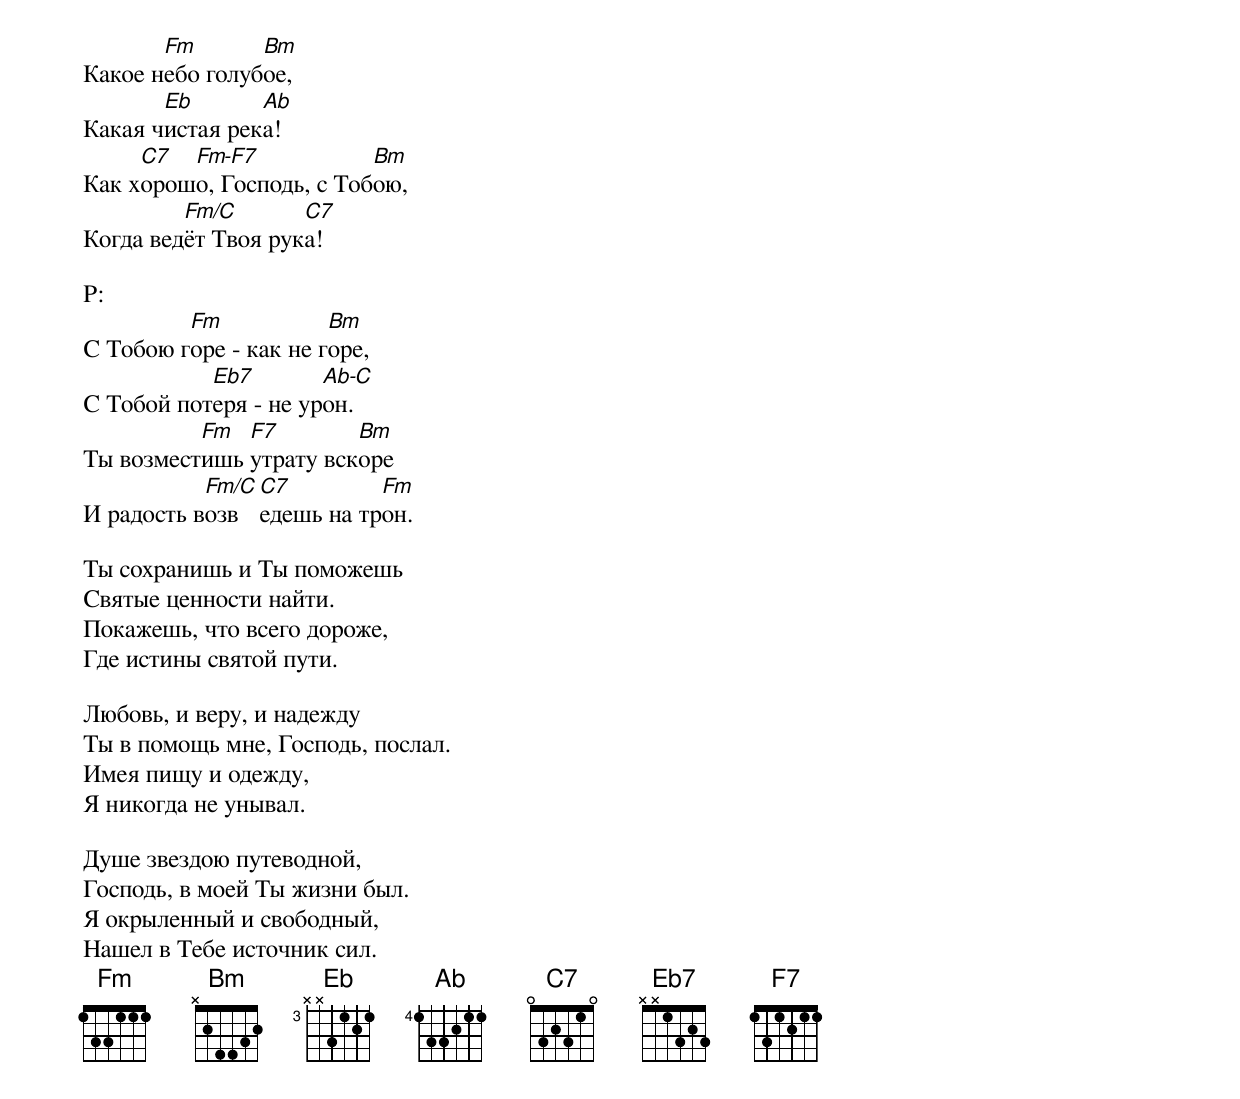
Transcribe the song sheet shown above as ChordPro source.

Какое н[Fm]ебо голуб[Bm]ое,
Какая ч[Eb]истая рек[Ab]а!
Как х[C7]орош[Fm-F7]о, Господь, с Тоб[Bm]ою,
Когда вед[Fm/C]ёт Твоя рук[C7]а!

P:
С Тобою г[Fm]оре - как не г[Bm]оре,
С Тобой пот[Eb7]еря - не ур[Ab-C]он.
Ты возмест[Fm]ишь [F7]утрату вск[Bm]оре
И радость в[Fm/C]озв[C7]едешь на тр[Fm]он.

Ты сохранишь и Ты поможешь
Святые ценности найти.
Покажешь, что всего дороже,
Где истины святой пути.

Любовь, и веру, и надежду
Ты в помощь мне, Господь, послал.
Имея пищу и одежду,
Я никогда не унывал.

Душе звездою путеводной,
Господь, в моей Ты жизни был.
Я окрыленный и свободный,
Нашел в Тебе источник сил.
